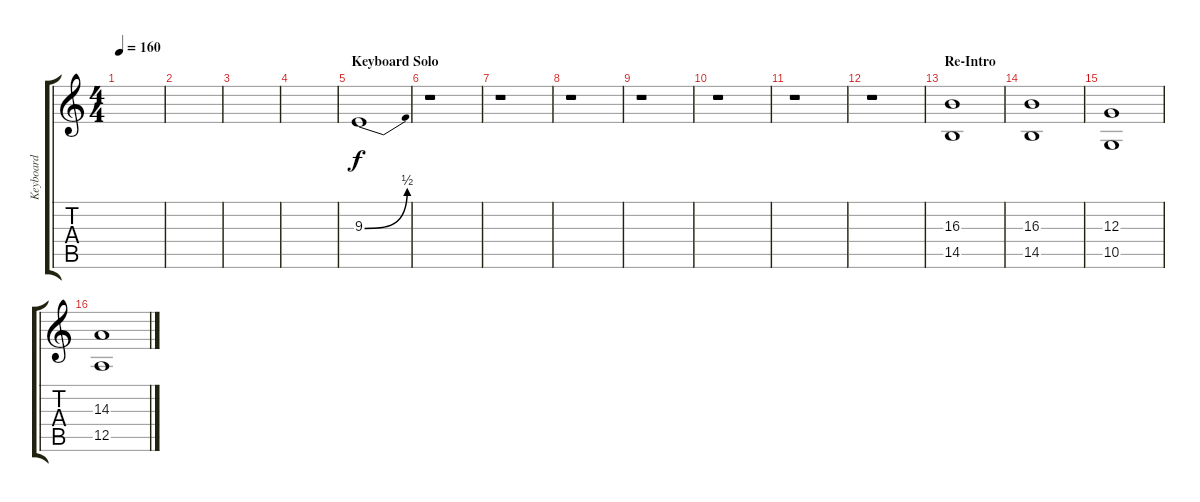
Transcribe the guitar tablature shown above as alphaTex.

\track ("Keyboard" "Keyboard") {instrument choiraahs}
\staff {score tabs}
\tuning (E4 B3 G3 D3 A2 E2) {hide}
\ts (4 4)
\tempo 160
\clef g2
\ks c
|
|
|
|
\section ("" "Keyboard Solo")
9.3{be (bend 0 0 60 2)}.1{instrument lead2sawtooth} |
r.1 |
r.1 |
r.1 |
r.1 |
r.1 |
r.1 |
r.1 |
\section ("" "Re-Intro")
(16.3 14.5).1{instrument choiraahs} |
(16.3 14.5).1 |
(12.3 10.5).1 |
(14.3 12.5).1
